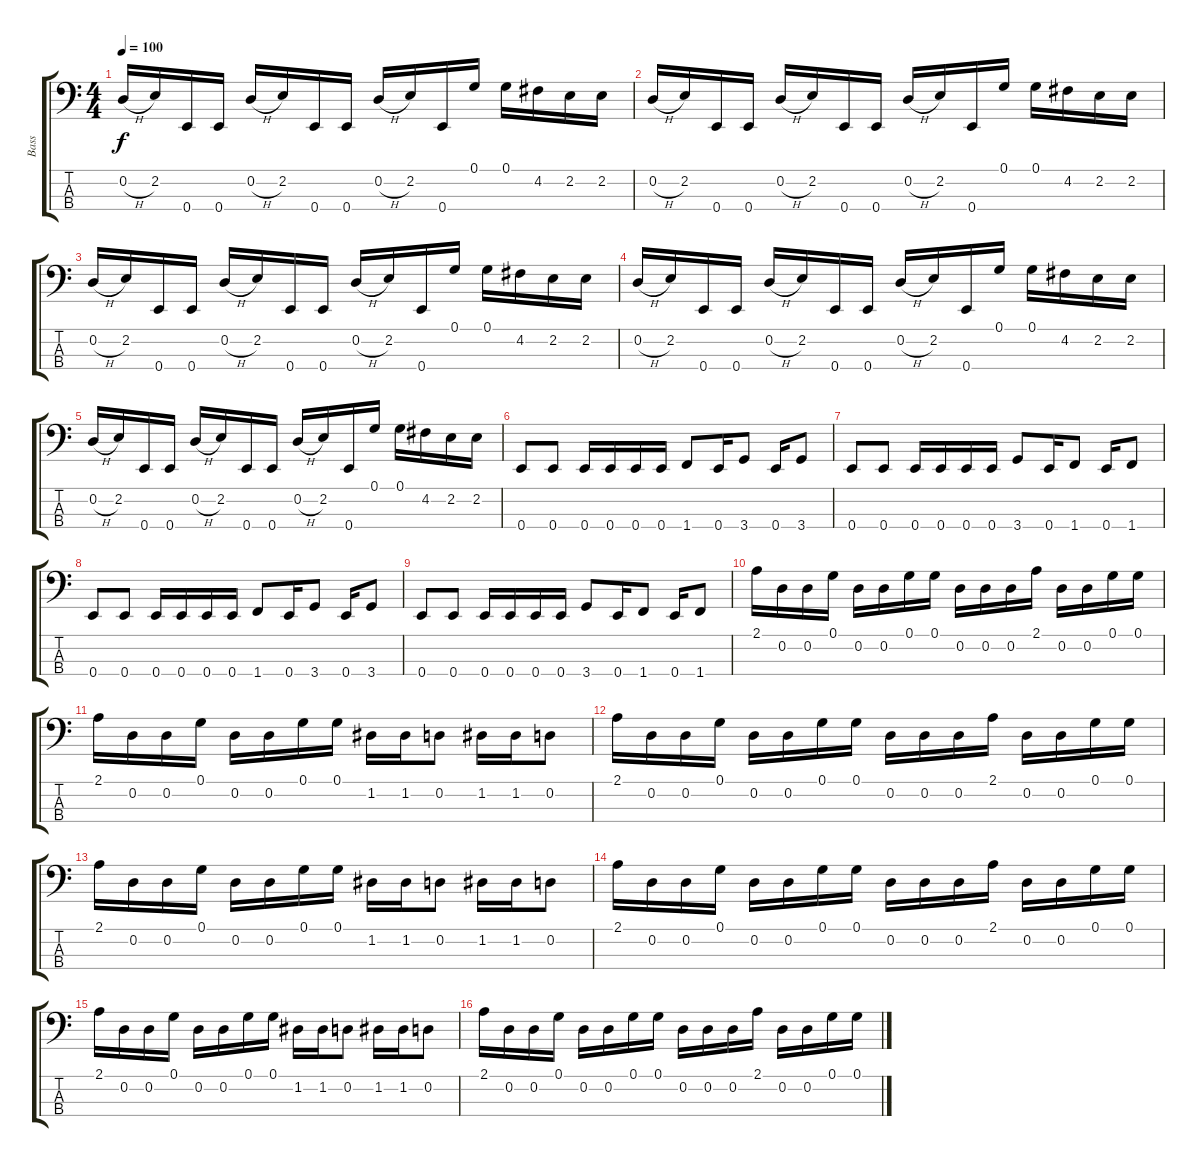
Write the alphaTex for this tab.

\track ("Bass" "Bass") {instrument electricbassfinger}
\staff {score tabs}
\tuning (G2 D2 A1 E1) {hide}
\ts (4 4)
\tempo 100
\clef f4
\ks c
0.2{h}.16{dy f} 2.2.16 0.4.16 0.4.16 0.2{h}.16 2.2.16 0.4.16 0.4.16 0.2{h}.16 2.2.16 0.4.16 0.1.16 0.1.16 4.2.16 2.2.16 2.2.16 |
0.2{h}.16 2.2.16 0.4.16 0.4.16 0.2{h}.16 2.2.16 0.4.16 0.4.16 0.2{h}.16 2.2.16 0.4.16 0.1.16 0.1.16 4.2.16 2.2.16 2.2.16 |
0.2{h}.16 2.2.16 0.4.16 0.4.16 0.2{h}.16 2.2.16 0.4.16 0.4.16 0.2{h}.16 2.2.16 0.4.16 0.1.16 0.1.16 4.2.16 2.2.16 2.2.16 |
0.2{h}.16 2.2.16 0.4.16 0.4.16 0.2{h}.16 2.2.16 0.4.16 0.4.16 0.2{h}.16 2.2.16 0.4.16 0.1.16 0.1.16 4.2.16 2.2.16 2.2.16 |
0.2{h}.16 2.2.16 0.4.16 0.4.16 0.2{h}.16 2.2.16 0.4.16 0.4.16 0.2{h}.16 2.2.16 0.4.16 0.1.16 0.1.16 4.2.16 2.2.16 2.2.16 |
0.4.8 0.4.8 0.4.16 0.4.16 0.4.16 0.4.16 1.4.8 0.4.16 3.4.8 0.4.16 3.4.8 |
0.4.8 0.4.8 0.4.16 0.4.16 0.4.16 0.4.16 3.4.8 0.4.16 1.4.8 0.4.16 1.4.8 |
0.4.8 0.4.8 0.4.16 0.4.16 0.4.16 0.4.16 1.4.8 0.4.16 3.4.8 0.4.16 3.4.8 |
0.4.8 0.4.8 0.4.16 0.4.16 0.4.16 0.4.16 3.4.8 0.4.16 1.4.8 0.4.16 1.4.8 |
2.1.16 0.2.16 0.2.16 0.1.16 0.2.16 0.2.16 0.1.16 0.1.16 0.2.16 0.2.16 0.2.16 2.1.16 0.2.16 0.2.16 0.1.16 0.1.16 |
2.1.16 0.2.16 0.2.16 0.1.16 0.2.16 0.2.16 0.1.16 0.1.16 1.2.16 1.2.16 0.2.8 1.2.16 1.2.16 0.2.8 |
2.1.16 0.2.16 0.2.16 0.1.16 0.2.16 0.2.16 0.1.16 0.1.16 0.2.16 0.2.16 0.2.16 2.1.16 0.2.16 0.2.16 0.1.16 0.1.16 |
2.1.16 0.2.16 0.2.16 0.1.16 0.2.16 0.2.16 0.1.16 0.1.16 1.2.16 1.2.16 0.2.8 1.2.16 1.2.16 0.2.8 |
2.1.16 0.2.16 0.2.16 0.1.16 0.2.16 0.2.16 0.1.16 0.1.16 0.2.16 0.2.16 0.2.16 2.1.16 0.2.16 0.2.16 0.1.16 0.1.16 |
2.1.16 0.2.16 0.2.16 0.1.16 0.2.16 0.2.16 0.1.16 0.1.16 1.2.16 1.2.16 0.2.8 1.2.16 1.2.16 0.2.8 |
2.1.16 0.2.16 0.2.16 0.1.16 0.2.16 0.2.16 0.1.16 0.1.16 0.2.16 0.2.16 0.2.16 2.1.16 0.2.16 0.2.16 0.1.16 0.1.16
